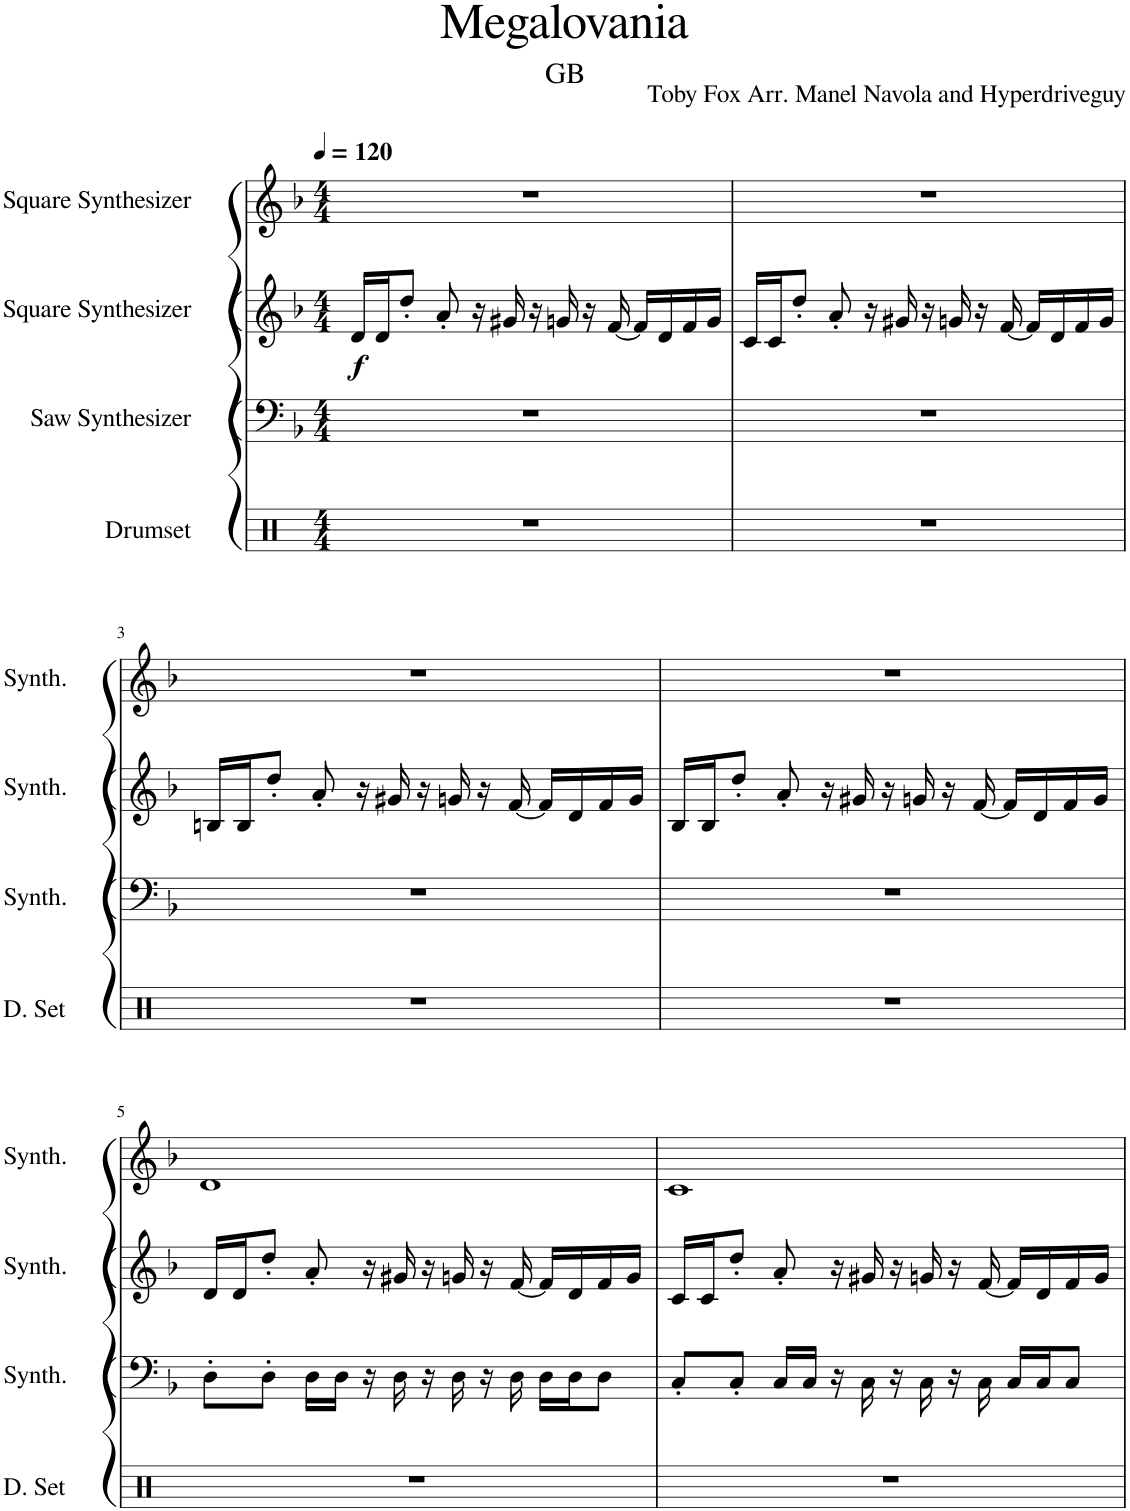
**kern	**kern	**kern	**dynam	**kern
*part4	*part3	*part2	*part2	*part1
*staff4	*staff3	*staff2	*staff2	*staff1
*I"Drumset	*I"Saw Synthesizer	*I"Square Synthesizer	*	*I"Square Synthesizer
*I'D. Set	*I'Synth.	*I'Synth.	*	*I'Synth.
*clefX	*clefF4	*clefG2	*	*clefG2
*k[]	*k[b-]	*k[b-]	*	*k[b-]
*M4/4	*M4/4	*M4/4	*	*M4/4
*MM120	*MM120	*MM120	*	*MM120
=1	=1	=1	=1	=1
!	!	!	!LO:DY:b	!
1r	1r	16d/LL	f	1r
.	.	16d/J	.	.
.	.	8dd'/J	.	.
.	.	8a'/	.	.
.	.	16r	.	.
.	.	16g#X/	.	.
.	.	16r	.	.
.	.	16gn/	.	.
.	.	16r	.	.
.	.	[16f/	.	.
.	.	16f/LL]	.	.
.	.	16d/	.	.
.	.	16f/	.	.
.	.	16g/JJ	.	.
=2	=2	=2	=2	=2
1r	1r	16c/LL	.	1r
.	.	16c/J	.	.
.	.	8dd'/J	.	.
.	.	8a'/	.	.
.	.	16r	.	.
.	.	16g#X/	.	.
.	.	16r	.	.
.	.	16gn/	.	.
.	.	16r	.	.
.	.	[16f/	.	.
.	.	16f/LL]	.	.
.	.	16d/	.	.
.	.	16f/	.	.
.	.	16g/JJ	.	.
!!LO:LB:g=z
=3	=3	=3	=3	=3
1r	1r	16Bn/LL	.	1r
.	.	16B/J	.	.
.	.	8dd'/J	.	.
.	.	8a'/	.	.
.	.	16r	.	.
.	.	16g#X/	.	.
.	.	16r	.	.
.	.	16gn/	.	.
.	.	16r	.	.
.	.	[16f/	.	.
.	.	16f/LL]	.	.
.	.	16d/	.	.
.	.	16f/	.	.
.	.	16g/JJ	.	.
=4	=4	=4	=4	=4
1r	1r	16B-/LL	.	1r
.	.	16B-/J	.	.
.	.	8dd'/J	.	.
.	.	8a'/	.	.
.	.	16r	.	.
.	.	16g#X/	.	.
.	.	16r	.	.
.	.	16gn/	.	.
.	.	16r	.	.
.	.	[16f/	.	.
.	.	16f/LL]	.	.
.	.	16d/	.	.
.	.	16f/	.	.
.	.	16g/JJ	.	.
!!LO:LB:g=z
=5	=5	=5	=5	=5
1r	8D'\L	16d/LL	.	1d
.	.	16d/J	.	.
.	8D'\J	8dd'/J	.	.
.	16D\LL	8a'/	.	.
.	16D\JJ	.	.	.
.	16r	16r	.	.
.	16D\	16g#X/	.	.
.	16r	16r	.	.
.	16D\	16gn/	.	.
.	16r	16r	.	.
.	16D\	[16f/	.	.
.	16D\LL	16f/LL]	.	.
.	16D\J	16d/	.	.
.	8D\J	16f/	.	.
.	.	16g/JJ	.	.
=6	=6	=6	=6	=6
1r	8C'</L	16c/LL	.	1c
.	.	16c/J	.	.
.	8C'</J	8dd'/J	.	.
.	16C/LL	8a'/	.	.
.	16C/JJ	.	.	.
.	16r	16r	.	.
.	16C\	16g#X/	.	.
.	16r	16r	.	.
.	16C\	16gn/	.	.
.	16r	16r	.	.
.	16C\	[16f/	.	.
.	16C/LL	16f/LL]	.	.
.	16C/J	16d/	.	.
.	8C/J	16f/	.	.
.	.	16g/JJ	.	.
=	=	=	=	=
*-	*-	*-	*-	*-
